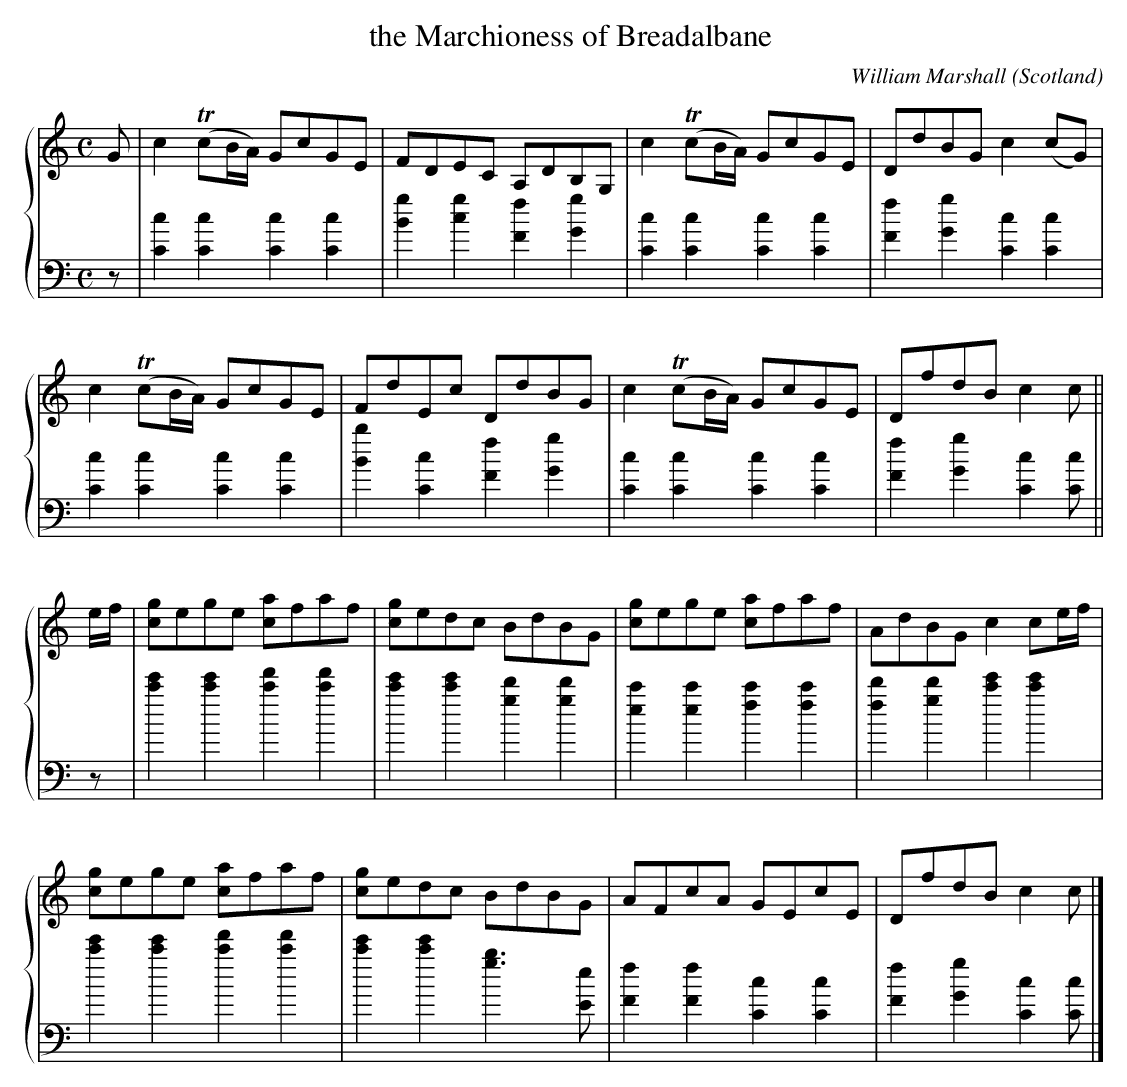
X:1
T:the Marchioness of Breadalbane
C:William Marshall
L:1/8
M:C
O:Scotland
K:C
%%staves {1 2}
V:1
G | \
c2 (!trill!cB/A/) GcGE | FDEC A,DB,G, | c2 (!trill!cB/A/) GcGE | DdBG c2 (cG) |
c2 (!trill!cB/A/) GcGE | FdEc DdBG    | c2 (!trill!cB/A/) GcGE | DfdB c2 c ||
e/f/ | \
[cg]ege [ca]faf | [cg]edc BdBG | [cg]ege [ca]faf | AdBG c2 ce/f/ |
[cg]ege [ca]faf | [cg]edc BdBG | AFcA GEcE | DfdB c2 c |]
V:2 clef=bass
L:1/4
z/ | \
[Cc] [Cc] [Cc] [Cc] | [Bg] [cg] [Ff] [Gg] | [Cc] [Cc] [Cc] [Cc] | [Ff] [Gg] [Cc] [Cc] | \
[Cc] [Cc] [Cc] [Cc] | [Bb] [Cc] [Ff] [Gg] | [Cc] [Cc] [Cc] [Cc] | [Ff] [Gg] [Cc] [Cc]/ || \
z/ | \
[c'e'] [c'e'] [c'f'] [c'f'] | [c'e'] [c'e'] [gd'] [gd'] | \
[ec'] [ec'] [fc'] [fc'] | [fd'] [gd'] [c'e'] [c'e'] | \
[c'e'] [c'e'] [c'f'] [c'f'] | [c'e'] [c'e'] [gb]3/ [Ee]/ | \
[Ff] [Ff] [Cc] [Cc] | [Ff] [Gg] [Cc] [Cc]/ |]
